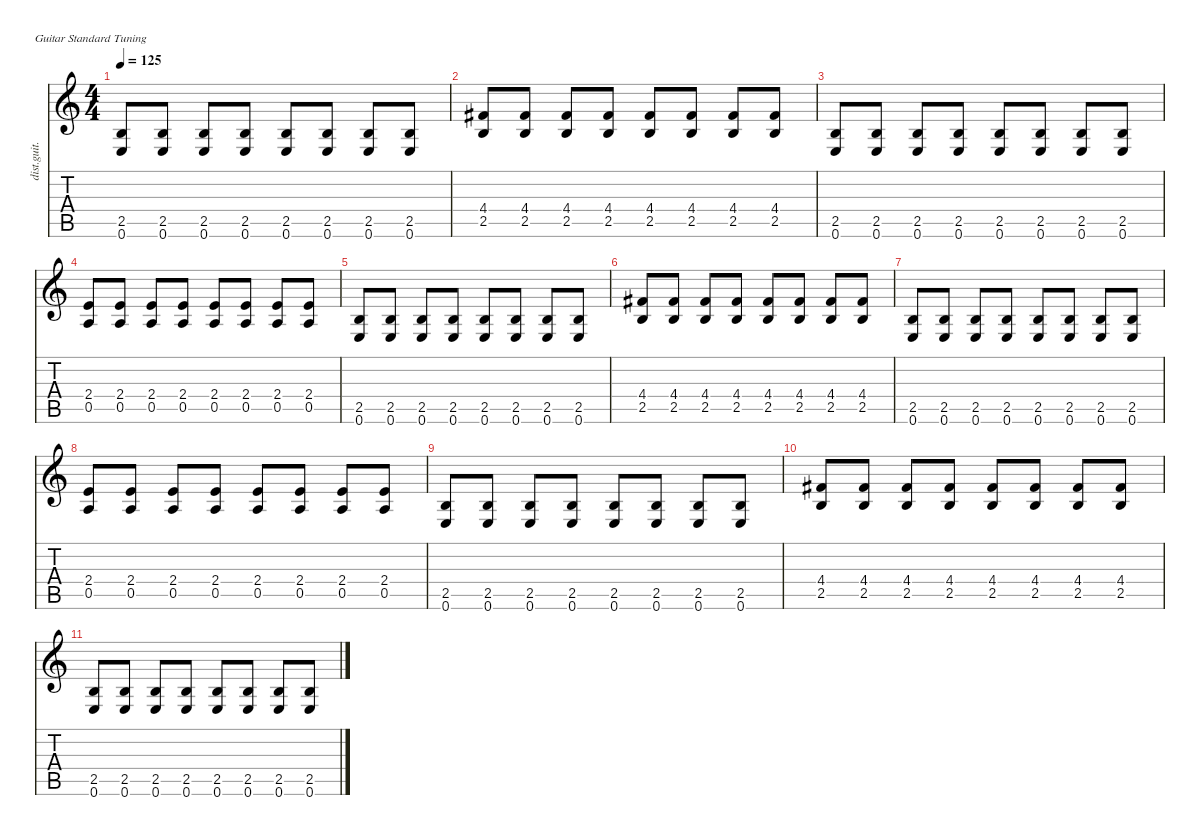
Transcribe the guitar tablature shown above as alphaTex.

\defaultSystemsLayout 4
\hideDynamics
\bracketExtendMode nobrackets
\otherSystemsTrackNameOrientation horizontal
\track ("节奏" "dist.guit.") {instrument distortionguitar}
\staff {score tabs}
\tuning (E4 B3 G3 D3 A2 E2)
\ts (4 4)
\tempo 125
\clef g2
\ks c
(0.6 2.5).8{dy mf} (0.6 2.5).8 (0.6 2.5).8 (0.6 2.5).8 (0.6 2.5).8 (0.6 2.5).8 (0.6 2.5).8 (0.6 2.5).8 |
(2.5 4.4).8 (2.5 4.4).8 (2.5 4.4).8 (2.5 4.4).8 (2.5 4.4).8 (2.5 4.4).8 (2.5 4.4).8 (2.5 4.4).8 |
(0.6 2.5).8 (0.6 2.5).8 (0.6 2.5).8 (0.6 2.5).8 (0.6 2.5).8 (0.6 2.5).8 (0.6 2.5).8 (0.6 2.5).8 |
(0.5 2.4).8 (0.5 2.4).8 (0.5 2.4).8 (0.5 2.4).8 (0.5 2.4).8 (0.5 2.4).8 (0.5 2.4).8 (0.5 2.4).8 |
(0.6 2.5).8 (0.6 2.5).8 (0.6 2.5).8 (0.6 2.5).8 (0.6 2.5).8 (0.6 2.5).8 (0.6 2.5).8 (0.6 2.5).8 |
(2.5 4.4).8 (2.5 4.4).8 (2.5 4.4).8 (2.5 4.4).8 (2.5 4.4).8 (2.5 4.4).8 (2.5 4.4).8 (2.5 4.4).8 |
(0.6 2.5).8 (0.6 2.5).8 (0.6 2.5).8 (0.6 2.5).8 (0.6 2.5).8 (0.6 2.5).8 (0.6 2.5).8 (0.6 2.5).8 |
(0.5 2.4).8 (0.5 2.4).8 (0.5 2.4).8 (0.5 2.4).8 (0.5 2.4).8 (0.5 2.4).8 (0.5 2.4).8 (0.5 2.4).8 |
(0.6 2.5).8 (0.6 2.5).8 (0.6 2.5).8 (0.6 2.5).8 (0.6 2.5).8 (0.6 2.5).8 (0.6 2.5).8 (0.6 2.5).8 |
(2.5 4.4).8 (2.5 4.4).8 (2.5 4.4).8 (2.5 4.4).8 (2.5 4.4).8 (2.5 4.4).8 (2.5 4.4).8 (2.5 4.4).8 |
(0.6 2.5).8 (0.6 2.5).8 (0.6 2.5).8 (0.6 2.5).8 (0.6 2.5).8 (0.6 2.5).8 (0.6 2.5).8 (0.6 2.5).8
